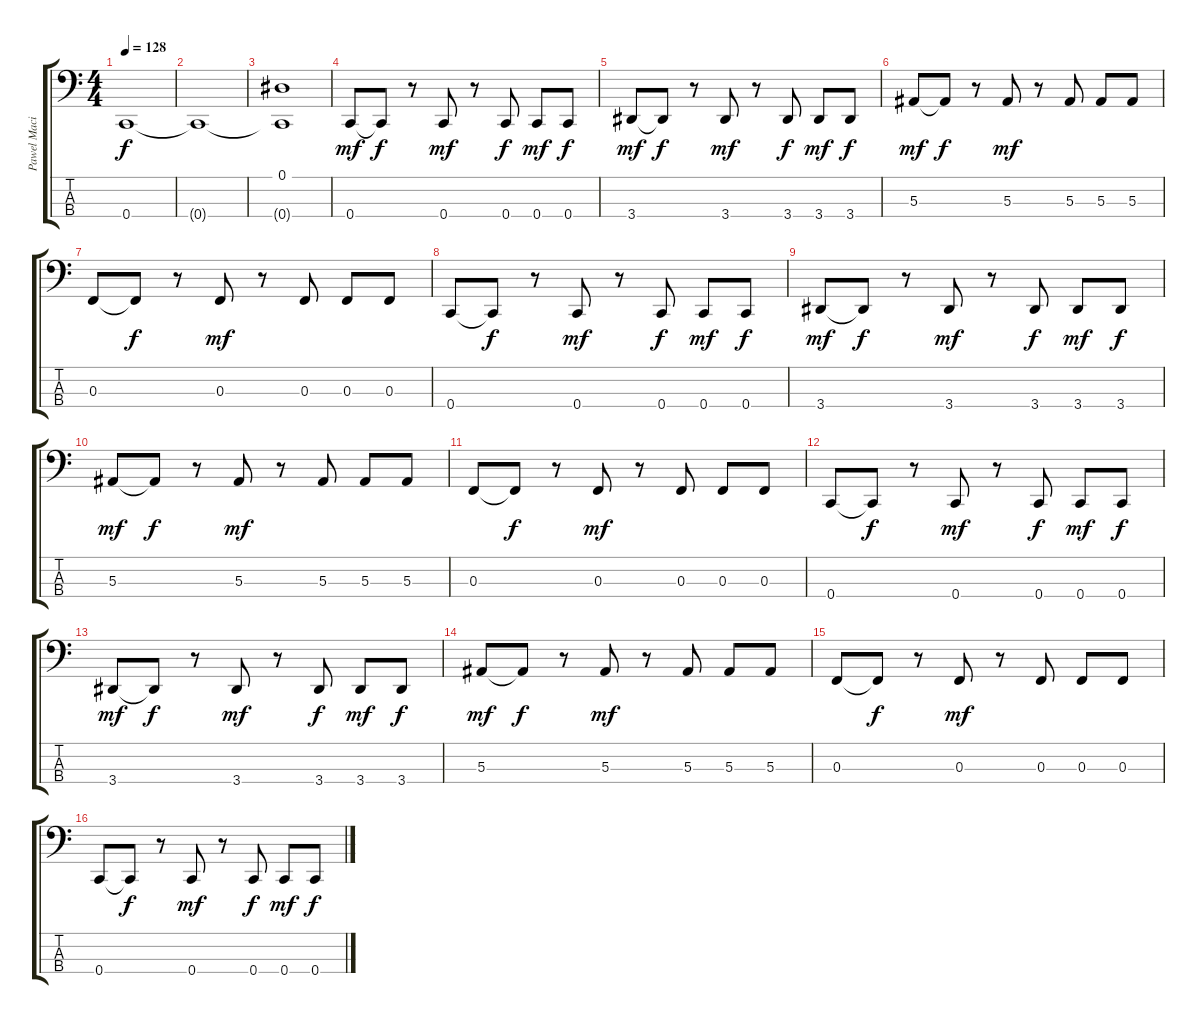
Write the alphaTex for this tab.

\track ("Pawel Maciwoda" "Pawel Maci") {instrument electricbassfinger}
\staff {score tabs}
\tuning (Eb2 Bb1 F1 C1) {hide}
\ts (4 4)
\tempo 128
\clef f4
\ks c
0.4{t}.1{dy f} |
0.4{t}.1 |
(0.1 0.4{t}).1 |
0.4.8{dy mf} 0.4{t}.8{dy f} r.8 0.4.8{dy mf} r.8 0.4.8{dy f} 0.4.8{dy mf} 0.4.8{dy f} |
3.4.8{dy mf} 3.4{t}.8{dy f} r.8 3.4.8{dy mf} r.8 3.4.8{dy f} 3.4.8{dy mf} 3.4.8{dy f} |
5.3.8{dy mf} 5.3{t}.8{dy f} r.8 5.3.8{dy mf} r.8 5.3.8 5.3.8 5.3.8 |
0.3.8 0.3{t}.8{dy f} r.8 0.3.8{dy mf} r.8 0.3.8 0.3.8 0.3.8 |
0.4.8 0.4{t}.8{dy f} r.8 0.4.8{dy mf} r.8 0.4.8{dy f} 0.4.8{dy mf} 0.4.8{dy f} |
3.4.8{dy mf} 3.4{t}.8{dy f} r.8 3.4.8{dy mf} r.8 3.4.8{dy f} 3.4.8{dy mf} 3.4.8{dy f} |
5.3.8{dy mf} 5.3{t}.8{dy f} r.8 5.3.8{dy mf} r.8 5.3.8 5.3.8 5.3.8 |
0.3.8 0.3{t}.8{dy f} r.8 0.3.8{dy mf} r.8 0.3.8 0.3.8 0.3.8 |
0.4.8 0.4{t}.8{dy f} r.8 0.4.8{dy mf} r.8 0.4.8{dy f} 0.4.8{dy mf} 0.4.8{dy f} |
3.4.8{dy mf} 3.4{t}.8{dy f} r.8 3.4.8{dy mf} r.8 3.4.8{dy f} 3.4.8{dy mf} 3.4.8{dy f} |
5.3.8{dy mf} 5.3{t}.8{dy f} r.8 5.3.8{dy mf} r.8 5.3.8 5.3.8 5.3.8 |
0.3.8 0.3{t}.8{dy f} r.8 0.3.8{dy mf} r.8 0.3.8 0.3.8 0.3.8 |
0.4.8 0.4{t}.8{dy f} r.8 0.4.8{dy mf} r.8 0.4.8{dy f} 0.4.8{dy mf} 0.4.8{dy f}
